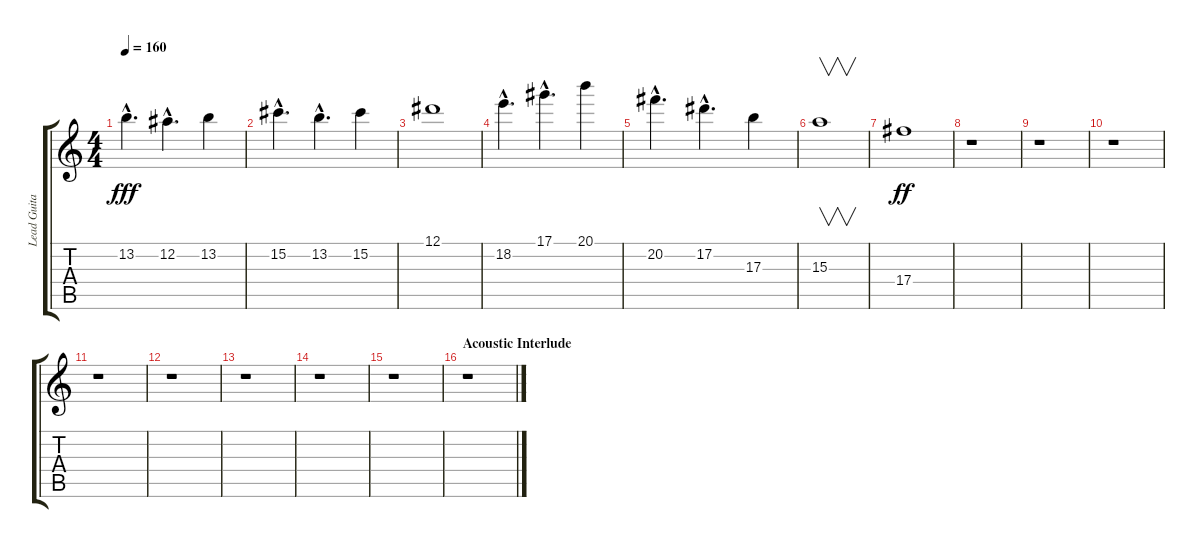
\track ("Lead Guitar" "Lead Guita") {instrument overdrivenguitar}
\staff {score tabs}
\tuning (Eb4 Bb3 Gb3 Db3 Ab2 Db2) {hide}
\ts (4 4)
\tempo 160
\clef g2
\ks c
13.2{hac}.4{d dy fff} 12.2{hac}.4{d} 13.2.4 |
15.2{hac}.4{d} 13.2{hac}.4{d} 15.2.4 |
12.1.1 |
18.2{hac}.4{d} 17.1{hac}.4{d} 20.1.4 |
20.2{hac}.4{d} 17.2{hac}.4{d} 17.3.4 |
15.3.1{v} |
17.4.1{dy ff} |
r.1 |
r.1 |
r.1 |
r.1 |
r.1 |
r.1 |
r.1 |
r.1 |
\section ("" "Acoustic Interlude")
r.1
